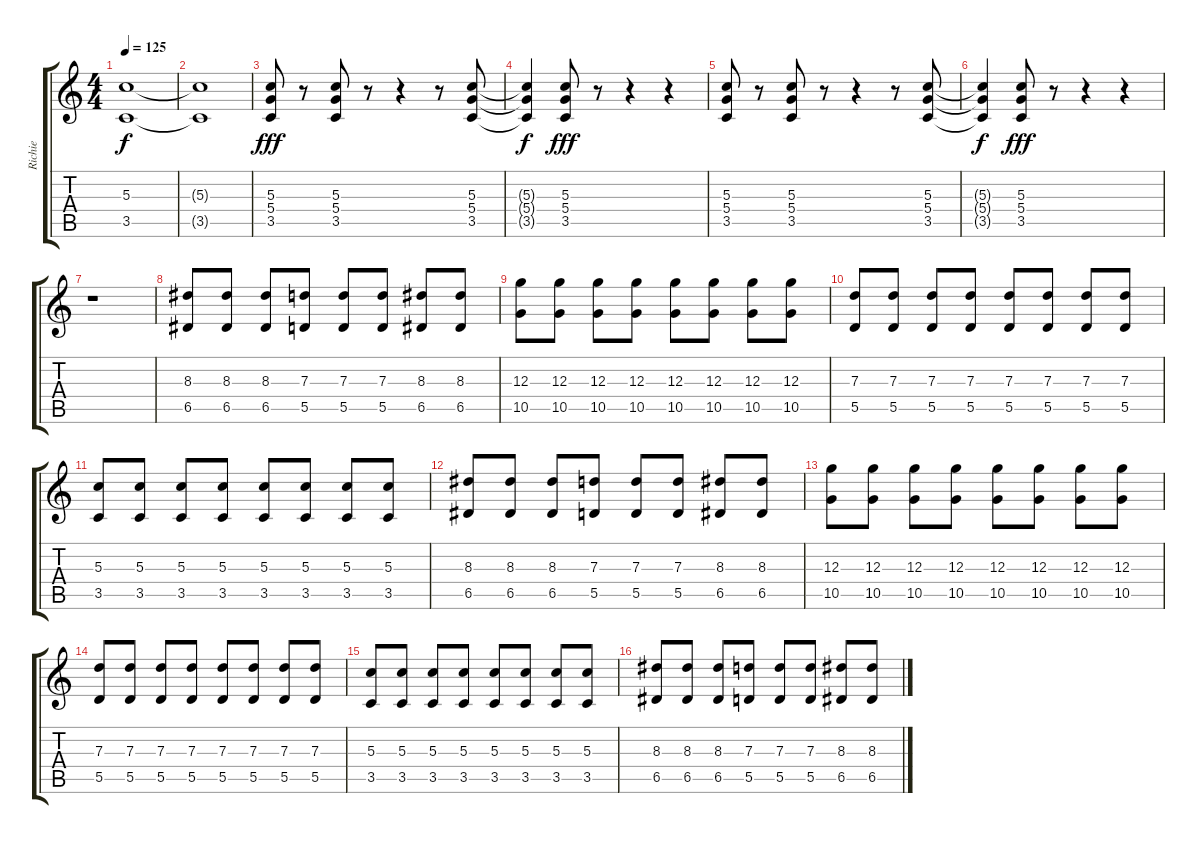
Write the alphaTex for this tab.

\track ("Richie" "Richie") {instrument overdrivenguitar}
\staff {score tabs}
\tuning (E4 B3 G3 D3 A2 E2) {hide}
\ts (4 4)
\tempo 125
\clef g2
\ks c
(5.3{t} 3.5{t}).1{dy f} |
(5.3{t} 3.5{t}).1 |
(5.3 5.4 3.5).8{dy fff} r.8 (5.3 5.4 3.5).8 r.8 r.4 r.8 (5.3 5.4 3.5).8 |
(5.3{t} 5.4{t} 3.5{t}).4{dy f} (5.3 5.4 3.5).8{dy fff} r.8 r.4 r.4 |
(5.3 5.4 3.5).8 r.8 (5.3 5.4 3.5).8 r.8 r.4 r.8 (5.3 5.4 3.5).8 |
(5.3{t} 5.4{t} 3.5{t}).4{dy f} (5.3 5.4 3.5).8{dy fff} r.8 r.4 r.4 |
r.1 |
(8.3 6.5).8 (8.3 6.5).8 (8.3 6.5).8 (7.3 5.5).8 (7.3 5.5).8 (7.3 5.5).8 (8.3 6.5).8 (8.3 6.5).8 |
(12.3 10.5).8 (12.3 10.5).8 (12.3 10.5).8 (12.3 10.5).8 (12.3 10.5).8 (12.3 10.5).8 (12.3 10.5).8 (12.3 10.5).8 |
(7.3 5.5).8 (7.3 5.5).8 (7.3 5.5).8 (7.3 5.5).8 (7.3 5.5).8 (7.3 5.5).8 (7.3 5.5).8 (7.3 5.5).8 |
(5.3 3.5).8 (5.3 3.5).8 (5.3 3.5).8 (5.3 3.5).8 (5.3 3.5).8 (5.3 3.5).8 (5.3 3.5).8 (5.3 3.5).8 |
(8.3 6.5).8 (8.3 6.5).8 (8.3 6.5).8 (7.3 5.5).8 (7.3 5.5).8 (7.3 5.5).8 (8.3 6.5).8 (8.3 6.5).8 |
(12.3 10.5).8 (12.3 10.5).8 (12.3 10.5).8 (12.3 10.5).8 (12.3 10.5).8 (12.3 10.5).8 (12.3 10.5).8 (12.3 10.5).8 |
(7.3 5.5).8 (7.3 5.5).8 (7.3 5.5).8 (7.3 5.5).8 (7.3 5.5).8 (7.3 5.5).8 (7.3 5.5).8 (7.3 5.5).8 |
(5.3 3.5).8 (5.3 3.5).8 (5.3 3.5).8 (5.3 3.5).8 (5.3 3.5).8 (5.3 3.5).8 (5.3 3.5).8 (5.3 3.5).8 |
(8.3 6.5).8 (8.3 6.5).8 (8.3 6.5).8 (7.3 5.5).8 (7.3 5.5).8 (7.3 5.5).8 (8.3 6.5).8 (8.3 6.5).8
